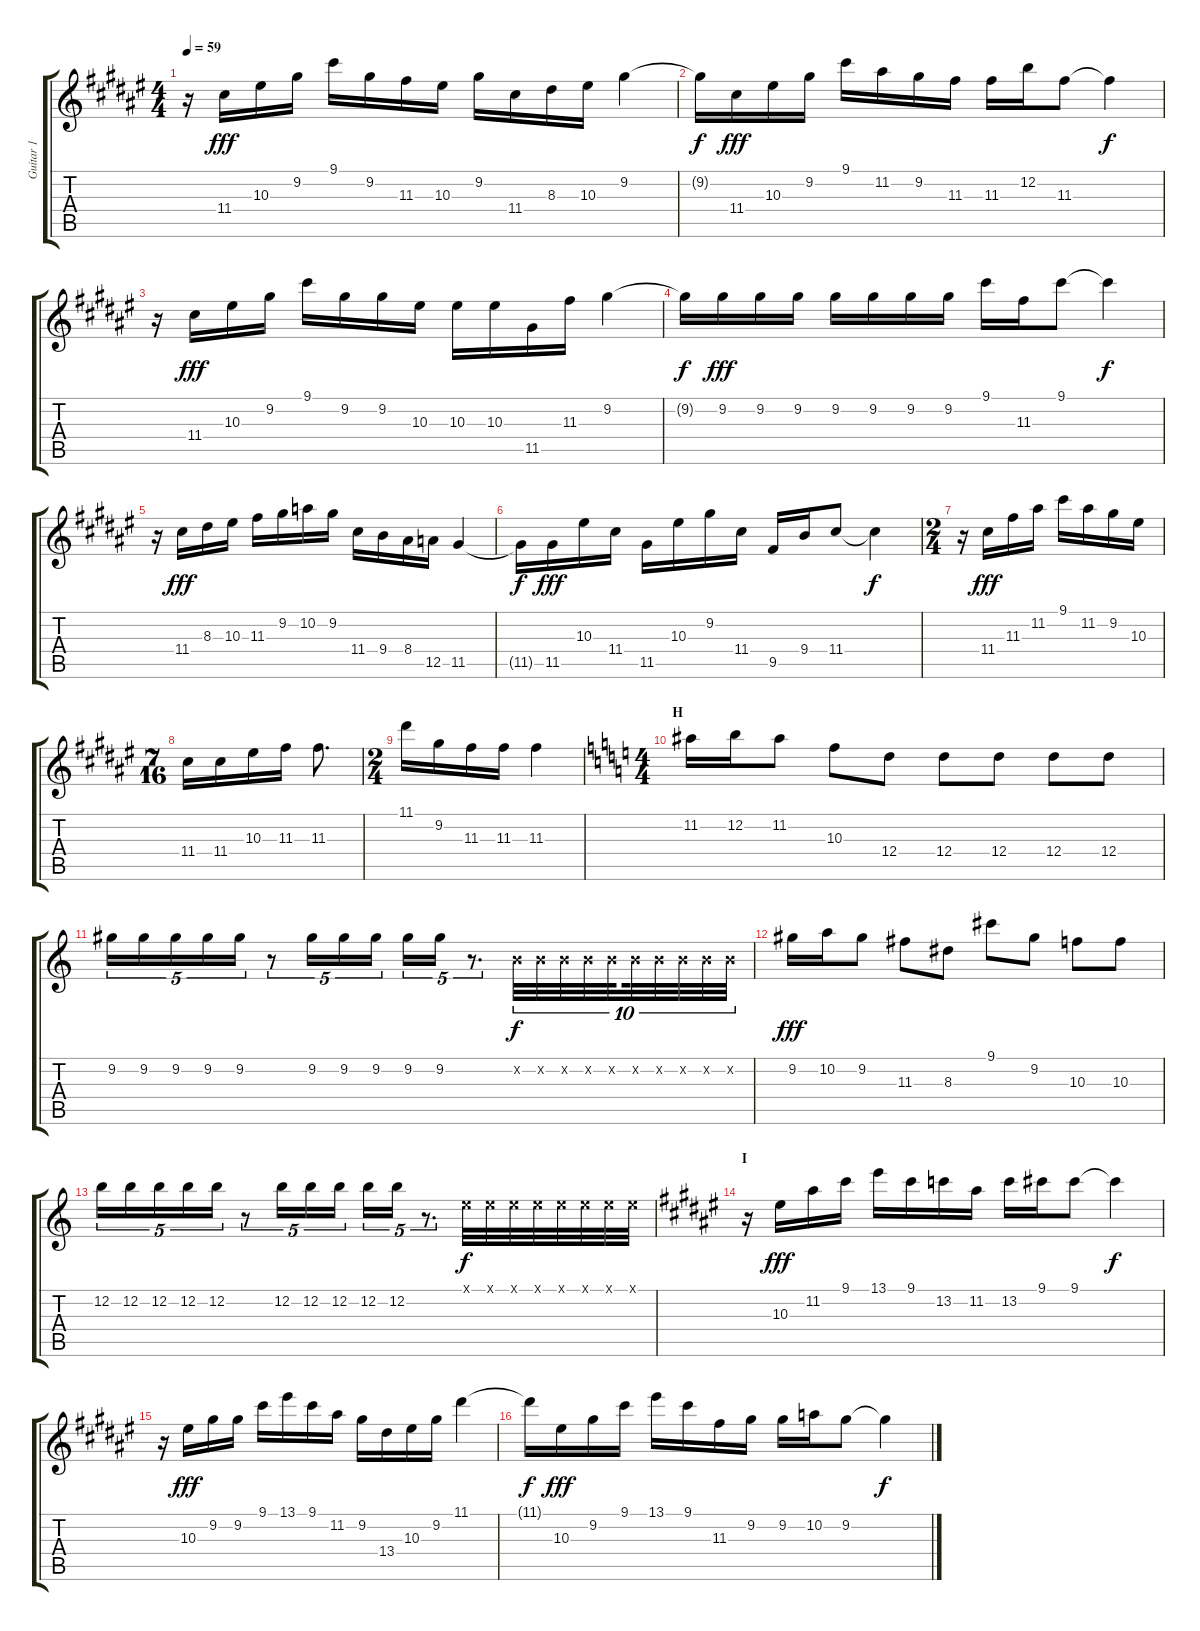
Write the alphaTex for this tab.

\track ("Guitar 1" "Guitar 1") {instrument distortionguitar}
\staff {score tabs}
\tuning (E4 B3 G3 D3 A2 E2) {hide}
\ts (4 4)
\tempo 59
\clef g2
\ks f#
r.16{dy f} 11.4.16{dy fff} 10.3.16 9.2.16 9.1.16 9.2.16 11.3.16 10.3.16 9.2.16 11.4.16 8.3.16 10.3.16 9.2.4 |
9.2{t}.16{dy f} 11.4.16{dy fff} 10.3.16 9.2.16 9.1.16 11.2.16 9.2.16 11.3.16 11.3.16 12.2.16 11.3.8 11.3{t}.4{dy f} |
r.16 11.4.16{dy fff} 10.3.16 9.2.16 9.1.16 9.2.16 9.2.16 10.3.16 10.3.16 10.3.16 11.5.16 11.3.16 9.2.4 |
9.2{t}.16{dy f} 9.2.16{dy fff} 9.2.16 9.2.16 9.2.16 9.2.16 9.2.16 9.2.16 9.1.16 11.3.16 9.1.8 9.1{t}.4{dy f} |
r.16 11.4.16{dy fff} 8.3.16 10.3.16 11.3.16 9.2.16 10.2.16 9.2.16 11.4.16 9.4.16 8.4.16 12.5.16 11.5.4 |
11.5{t}.16{dy f} 11.5.16{dy fff} 10.3.16 11.4.16 11.5.16 10.3.16 9.2.16 11.4.16 9.5.16 9.4.16 11.4.8 11.4{t}.4{dy f} |
\ts (2 4)
r.16 11.4.16{dy fff} 11.3.16 11.2.16 9.1.16 11.2.16 9.2.16 10.3.16 |
\ts (7 16)
11.4.16 11.4.16 10.3.16 11.3.16 11.3.8{d} |
\ts (2 4)
11.1.16 9.2.16 11.3.16 11.3.16 11.3.4 |
\ts (4 4)
\section ("" "H")
\ks c
11.2.16 12.2.16 11.2.8 10.3.8 12.4.8 12.4.8 12.4.8 12.4.8 12.4.8 |
9.2.16{tu (5 4)} 9.2.16{tu (5 4)} 9.2.16{tu (5 4)} 9.2.16{tu (5 4)} 9.2.16{tu (5 4)} r.8{tu (5 4)} 9.2.16{tu (5 4)} 9.2.16{tu (5 4)} 9.2.16{tu (5 4)} 9.2.16{tu (5 4)} 9.2.16{tu (5 4)} r.8{d tu (5 4)} 0.2{x}.32{tu (10 8) dy f} 0.2{x}.32{tu (10 8)} 0.2{x}.32{tu (10 8)} 0.2{x}.32{tu (10 8)} 0.2{x}.32{tu (10 8) beam splitsecondary} 0.2{x}.32{tu (10 8)} 0.2{x}.32{tu (10 8)} 0.2{x}.32{tu (10 8)} 0.2{x}.32{tu (10 8)} 0.2{x}.32{tu (10 8)} |
9.2.16{dy fff} 10.2.16 9.2.8 11.3.8 8.3.8 9.1.8 9.2.8 10.3.8 10.3.8 |
12.2.16{tu (5 4)} 12.2.16{tu (5 4)} 12.2.16{tu (5 4)} 12.2.16{tu (5 4)} 12.2.16{tu (5 4)} r.8{tu (5 4)} 12.2.16{tu (5 4)} 12.2.16{tu (5 4)} 12.2.16{tu (5 4)} 12.2.16{tu (5 4)} 12.2.16{tu (5 4)} r.8{d tu (5 4)} 0.1{x}.32{dy f} 0.1{x}.32 0.1{x}.32 0.1{x}.32 0.1{x}.32 0.1{x}.32 0.1{x}.32 0.1{x}.32 |
\section ("" "I")
\ks f#
r.16 10.3.16{dy fff} 11.2.16 9.1.16 13.1.16 9.1.16 13.2.16 11.2.16 13.2.16 9.1.16 9.1.8 9.1{t}.4{dy f} |
r.16 10.3.16{dy fff} 9.2.16 9.2.16 9.1.16 13.1.16 9.1.16 11.2.16 9.2.16 13.4.16 10.3.16 9.2.16 11.1.4 |
11.1{t}.16{dy f} 10.3.16{dy fff} 9.2.16 9.1.16 13.1.16 9.1.16 11.3.16 9.2.16 9.2.16 10.2.16 9.2.8 9.2{t}.4{dy f}
